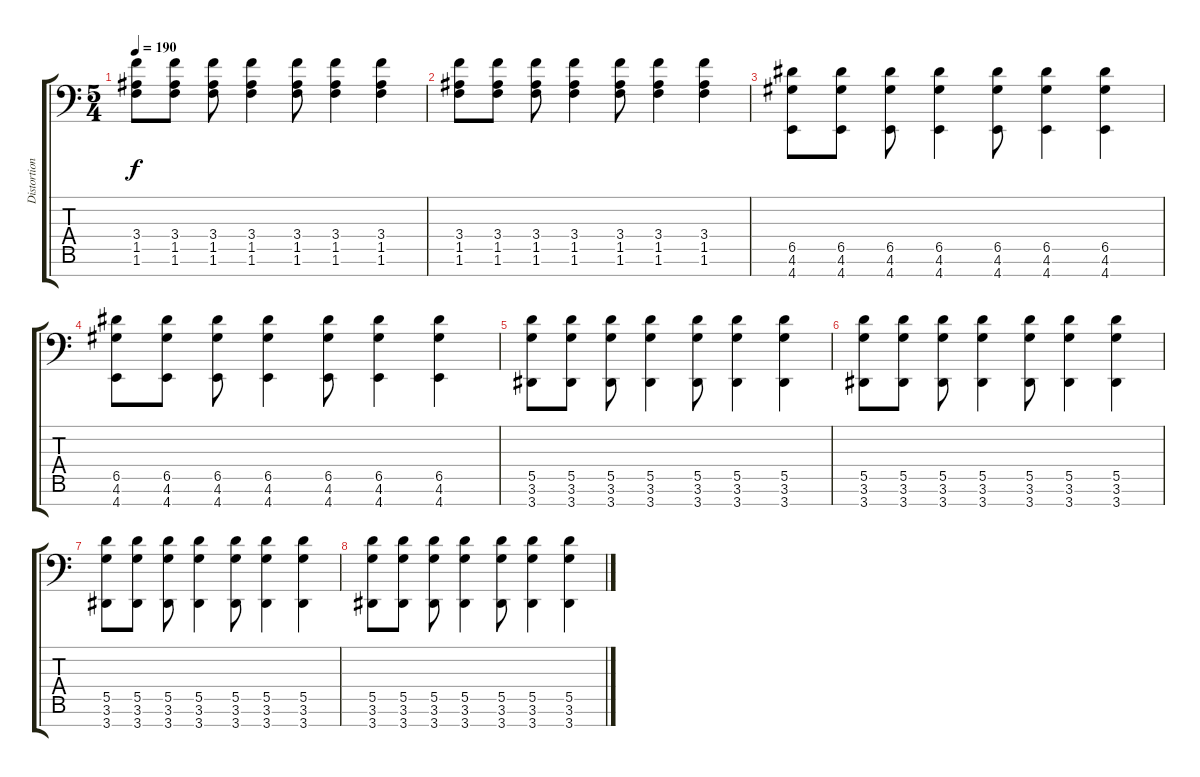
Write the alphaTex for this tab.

\track ("Distortion Guitar 2" "Distortion") {instrument distortionguitar}
\staff {score tabs}
\tuning (E4 B3 G3 D3 A2 E2 C-1) {hide}
\ts (5 4)
\tempo 190
\clef f4
\ks c
(3.4 1.5 1.6).8{dy f} (3.4 1.5 1.6).8 (3.4 1.5 1.6).8 (3.4 1.5 1.6).4 (3.4 1.5 1.6).8 (3.4 1.5 1.6).4 (3.4 1.5 1.6).4 |
(3.4 1.5 1.6).8 (3.4 1.5 1.6).8 (3.4 1.5 1.6).8 (3.4 1.5 1.6).4 (3.4 1.5 1.6).8 (3.4 1.5 1.6).4 (3.4 1.5 1.6).4 |
(6.5 4.6 4.7).8 (6.5 4.6 4.7).8 (6.5 4.6 4.7).8 (6.5 4.6 4.7).4 (6.5 4.6 4.7).8 (6.5 4.6 4.7).4 (6.5 4.6 4.7).4 |
(6.5 4.6 4.7).8 (6.5 4.6 4.7).8 (6.5 4.6 4.7).8 (6.5 4.6 4.7).4 (6.5 4.6 4.7).8 (6.5 4.6 4.7).4 (6.5 4.6 4.7).4 |
(5.5 3.6 3.7).8 (5.5 3.6 3.7).8 (5.5 3.6 3.7).8 (5.5 3.6 3.7).4 (5.5 3.6 3.7).8 (5.5 3.6 3.7).4 (5.5 3.6 3.7).4 |
(5.5 3.6 3.7).8 (5.5 3.6 3.7).8 (5.5 3.6 3.7).8 (5.5 3.6 3.7).4 (5.5 3.6 3.7).8 (5.5 3.6 3.7).4 (5.5 3.6 3.7).4 |
(5.5 3.6 3.7).8 (5.5 3.6 3.7).8 (5.5 3.6 3.7).8 (5.5 3.6 3.7).4 (5.5 3.6 3.7).8 (5.5 3.6 3.7).4 (5.5 3.6 3.7).4 |
(5.5 3.6 3.7).8 (5.5 3.6 3.7).8 (5.5 3.6 3.7).8 (5.5 3.6 3.7).4 (5.5 3.6 3.7).8 (5.5 3.6 3.7).4 (5.5 3.6 3.7).4
